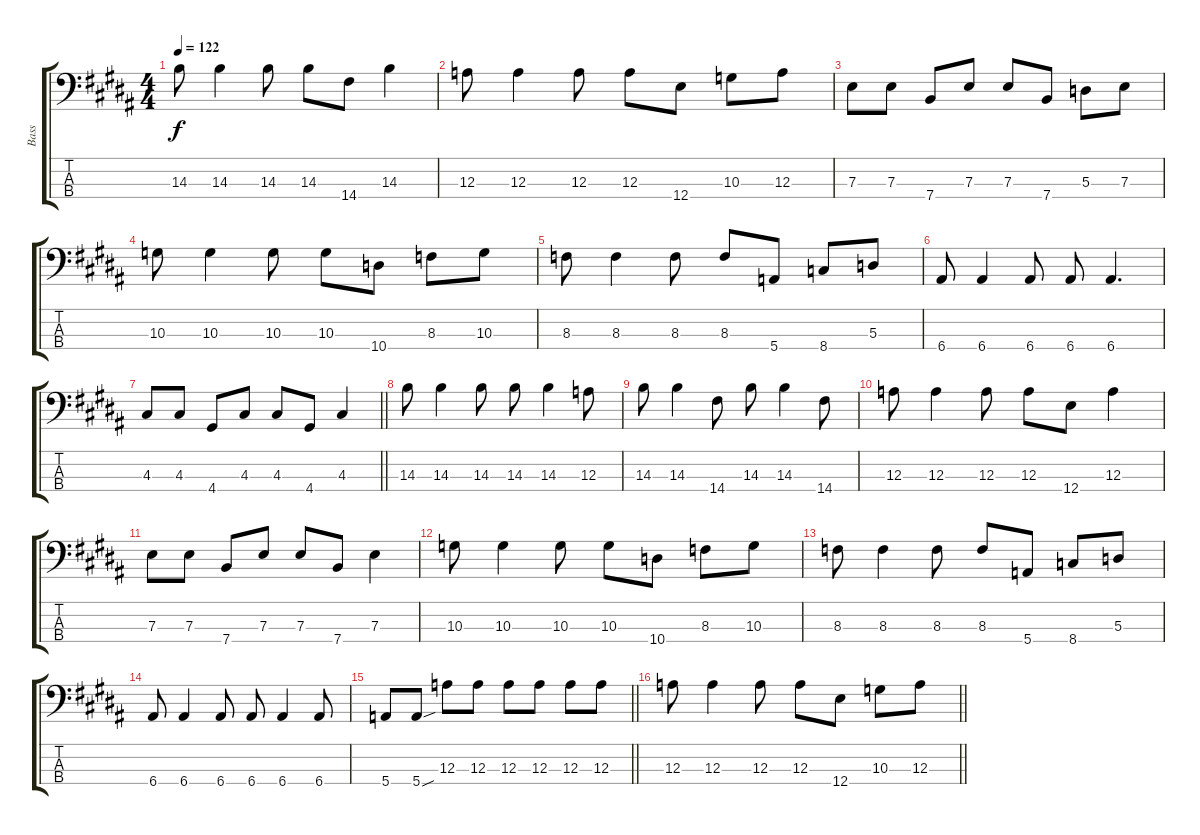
\track ("Bass" "Bass") {instrument electricbassfinger}
\staff {score tabs}
\tuning (G2 D2 A1 E1) {hide}
\ts (4 4)
\tempo 122
\clef f4
\ks b
14.3.8{dy f} 14.3.4 14.3.8 14.3.8 14.4.8 14.3.4 |
12.3.8 12.3.4 12.3.8 12.3.8 12.4.8 10.3.8 12.3.8 |
7.3.8 7.3.8 7.4.8 7.3.8 7.3.8 7.4.8 5.3.8 7.3.8 |
10.3.8 10.3.4 10.3.8 10.3.8 10.4.8 8.3.8 10.3.8 |
8.3.8 8.3.4 8.3.8 8.3.8 5.4.8 8.4.8 5.3.8 |
6.4.8 6.4.4 6.4.8 6.4.8 6.4.4{d} |
\barLineRight lightlight
4.3.8 4.3.8 4.4.8 4.3.8 4.3.8 4.4.8 4.3.4 |
14.3.8 14.3.4 14.3.8 14.3.8 14.3.4 12.3.8 |
14.3.8 14.3.4 14.4.8 14.3.8 14.3.4 14.4.8 |
12.3.8 12.3.4 12.3.8 12.3.8 12.4.8 12.3.4 |
7.3.8 7.3.8 7.4.8 7.3.8 7.3.8 7.4.8 7.3.4 |
10.3.8 10.3.4 10.3.8 10.3.8 10.4.8 8.3.8 10.3.8 |
8.3.8 8.3.4 8.3.8 8.3.8 5.4.8 8.4.8 5.3.8 |
6.4.8 6.4.4 6.4.8 6.4.8 6.4.4 6.4.8 |
\barLineRight lightlight
5.4.8 5.4{sou}.8 12.3.8 12.3.8 12.3.8 12.3.8 12.3.8 12.3.8 |
\barLineRight lightlight
12.3.8 12.3.4 12.3.8 12.3.8 12.4.8 10.3.8 12.3.8
